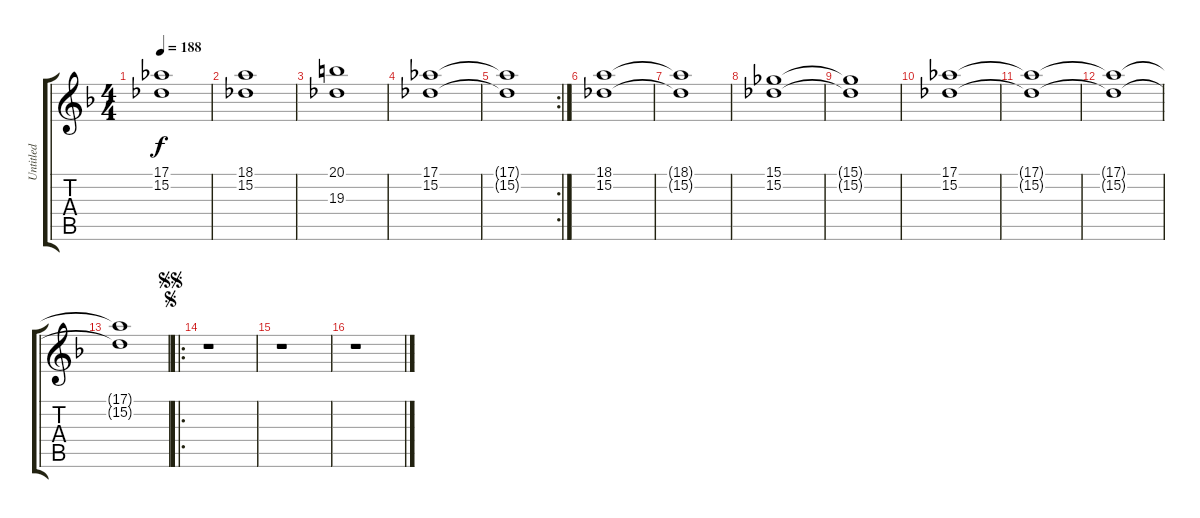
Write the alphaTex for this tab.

\track ("Untitled" "Untitled") {instrument stringensemble1}
\staff {score tabs}
\tuning (Eb4 Bb3 Gb3 Db3 Ab2 Eb2) {hide}
\ts (4 4)
\tempo 188
\clef g2
\ks f
(17.1{t} 15.2{t}).1{dy f} |
(18.1 15.2).1 |
(20.1 19.3).1 |
(17.1 15.2).1 |
\rc 2
(17.1{t} 15.2{t}).1 |
(18.1 15.2).1 |
(18.1{t} 15.2{t}).1 |
(15.1 15.2).1 |
(15.1{t} 15.2{t}).1 |
(17.1 15.2).1 |
(17.1{t} 15.2{t}).1 |
(17.1{t} 15.2{t}).1 |
(17.1{t} 15.2{t}).1 |
\ro
\jump segno
\jump segnosegno
r.1 |
r.1 |
r.1
